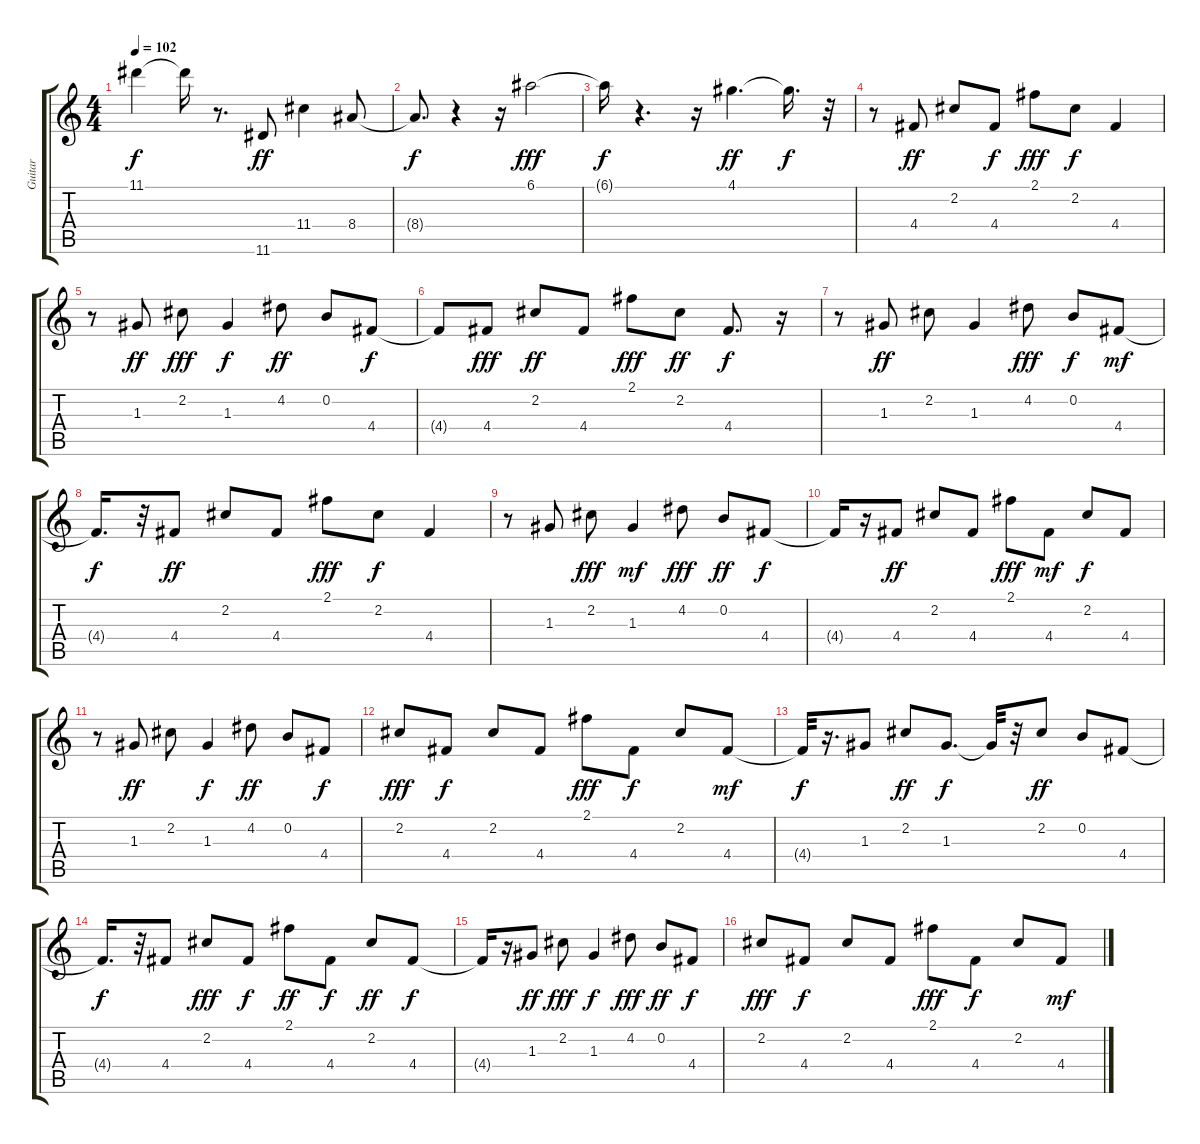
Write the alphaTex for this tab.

\track ("Guitar" "Guitar") {instrument acousticguitarnylon}
\staff {score tabs}
\tuning (E4 B3 G3 D3 A2 E2) {hide}
\ts (4 4)
\tempo 102
\clef g2
\ks c
11.1{t}.4{dy f} 11.1{t}.16 r.8{d} 11.6.8{dy ff} 11.4.4 8.4.8 |
8.4{t}.8{d dy f} r.4 r.16 6.1.2{dy fff} |
6.1{t}.16{dy f} r.4{d} r.16 4.1.4{d dy ff} 4.1{t}.16{d dy f} r.32 |
r.8 4.4.8{dy ff} 2.2.8 4.4.8{dy f} 2.1.8{dy fff} 2.2.8{dy f} 4.4.4 |
r.8 1.3.8{dy ff} 2.2.8{dy fff} 1.3.4{dy f} 4.2.8{dy ff} 0.2.8 4.4.8{dy f} |
4.4{t}.8 4.4.8{dy fff} 2.2.8{dy ff} 4.4.8 2.1.8{dy fff} 2.2.8{dy ff} 4.4.8{d dy f} r.16 |
r.8 1.3.8{dy ff} 2.2.8 1.3.4 4.2.8{dy fff} 0.2.8{dy f} 4.4.8{dy mf} |
4.4{t}.16{d dy f} r.32 4.4.8{dy ff} 2.2.8 4.4.8 2.1.8{dy fff} 2.2.8{dy f} 4.4.4 |
r.8 1.3.8 2.2.8{dy fff} 1.3.4{dy mf} 4.2.8{dy fff} 0.2.8{dy ff} 4.4.8{dy f} |
4.4{t}.16 r.16 4.4.8{dy ff} 2.2.8 4.4.8 2.1.8{dy fff} 4.4.8{dy mf} 2.2.8{dy f} 4.4.8 |
r.8 1.3.8{dy ff} 2.2.8 1.3.4{dy f} 4.2.8{dy ff} 0.2.8 4.4.8{dy f} |
2.2.8{dy fff} 4.4.8{dy f} 2.2.8 4.4.8 2.1.8{dy fff} 4.4.8{dy f} 2.2.8 4.4.8{dy mf} |
4.4{t}.32{dy f} r.16{d} 1.3.8 2.2.8{dy ff} 1.3.8{d dy f} 1.3{t}.32 r.32 2.2.8{dy ff} 0.2.8 4.4.8 |
4.4{t}.16{d dy f} r.32 4.4.8 2.2.8{dy fff} 4.4.8{dy f} 2.1.8{dy ff} 4.4.8{dy f} 2.2.8{dy ff} 4.4.8{dy f} |
4.4{t}.16 r.16 1.3.8{dy ff} 2.2.8{dy fff} 1.3.4{dy f} 4.2.8{dy fff} 0.2.8{dy ff} 4.4.8{dy f} |
2.2.8{dy fff} 4.4.8{dy f} 2.2.8 4.4.8 2.1.8{dy fff} 4.4.8{dy f} 2.2.8 4.4.8{dy mf}
